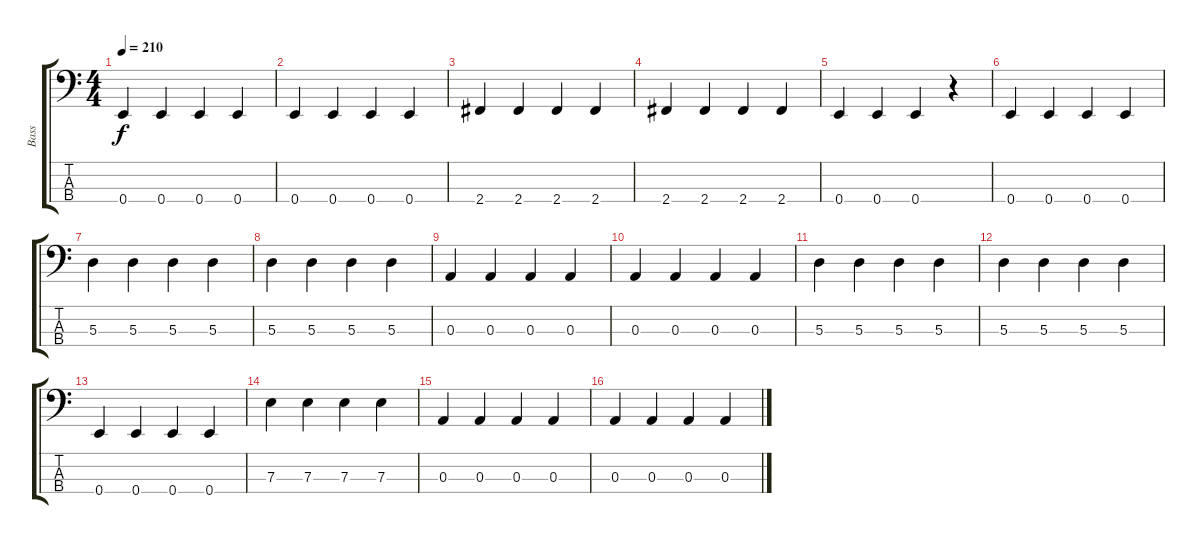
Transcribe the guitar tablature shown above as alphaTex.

\track ("Bass" "Bass") {instrument electricbassfinger}
\staff {score tabs}
\tuning (G2 D2 A1 E1) {hide}
\ts (4 4)
\tempo 210
\clef f4
\ks c
0.4.4{dy f} 0.4.4 0.4.4 0.4.4 |
0.4.4 0.4.4 0.4.4 0.4.4 |
2.4.4 2.4.4 2.4.4 2.4.4 |
2.4.4 2.4.4 2.4.4 2.4.4 |
0.4.4 0.4.4 0.4.4 r.4 |
0.4.4 0.4.4 0.4.4 0.4.4 |
5.3.4 5.3.4 5.3.4 5.3.4 |
5.3.4 5.3.4 5.3.4 5.3.4 |
0.3.4 0.3.4 0.3.4 0.3.4 |
0.3.4 0.3.4 0.3.4 0.3.4 |
5.3.4 5.3.4 5.3.4 5.3.4 |
5.3.4 5.3.4 5.3.4 5.3.4 |
0.4.4 0.4.4 0.4.4 0.4.4 |
7.3.4 7.3.4 7.3.4 7.3.4 |
0.3.4 0.3.4 0.3.4 0.3.4 |
0.3.4 0.3.4 0.3.4 0.3.4
